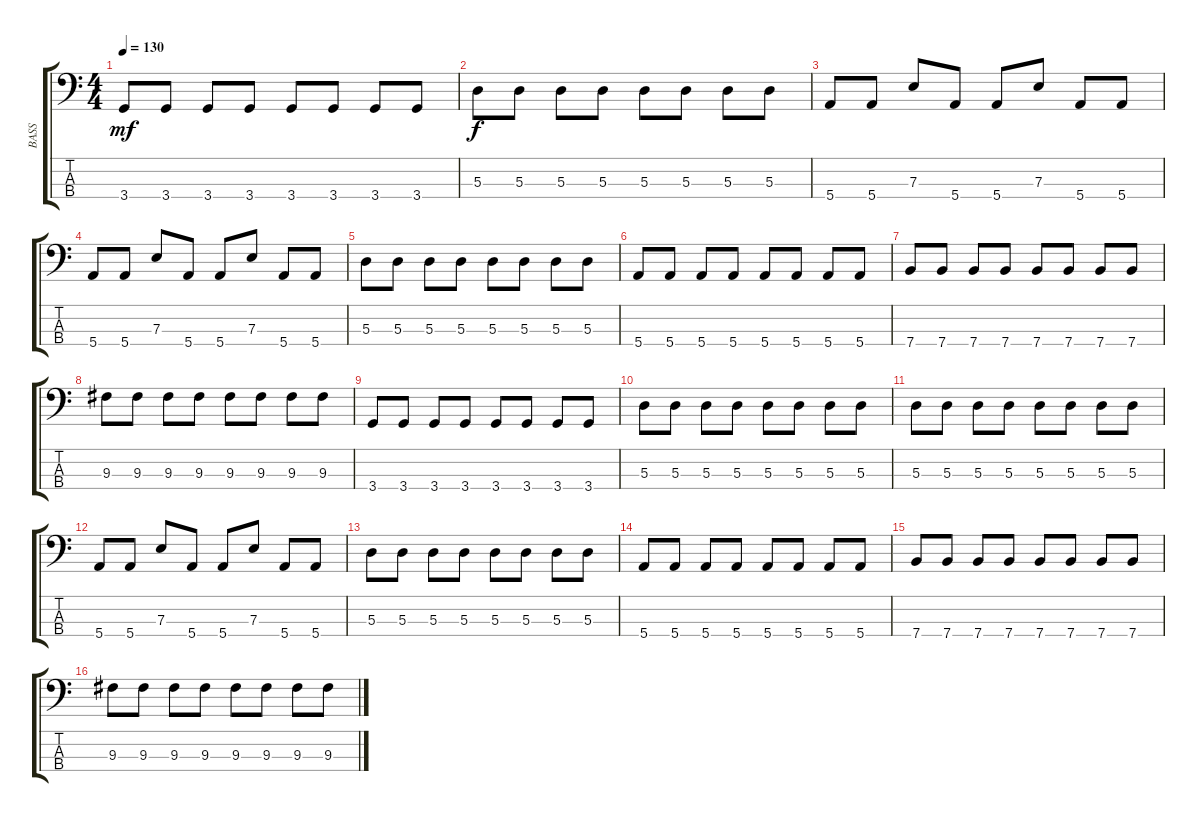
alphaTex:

\track ("BASS" "BASS") {instrument electricbasspick}
\staff {score tabs}
\tuning (G2 D2 A1 E1) {hide}
\ts (4 4)
\tempo 130
\clef f4
\ks c
3.4.8{dy mf} 3.4.8 3.4.8 3.4.8 3.4.8 3.4.8 3.4.8 3.4.8 |
5.3.8{dy f} 5.3.8 5.3.8 5.3.8 5.3.8 5.3.8 5.3.8 5.3.8 |
5.4.8 5.4.8 7.3.8 5.4.8 5.4.8 7.3.8 5.4.8 5.4.8 |
5.4.8 5.4.8 7.3.8 5.4.8 5.4.8 7.3.8 5.4.8 5.4.8 |
5.3.8 5.3.8 5.3.8 5.3.8 5.3.8 5.3.8 5.3.8 5.3.8 |
5.4.8 5.4.8 5.4.8 5.4.8 5.4.8 5.4.8 5.4.8 5.4.8 |
7.4.8 7.4.8 7.4.8 7.4.8 7.4.8 7.4.8 7.4.8 7.4.8 |
9.3.8 9.3.8 9.3.8 9.3.8 9.3.8 9.3.8 9.3.8 9.3.8 |
3.4.8 3.4.8 3.4.8 3.4.8 3.4.8 3.4.8 3.4.8 3.4.8 |
5.3.8 5.3.8 5.3.8 5.3.8 5.3.8 5.3.8 5.3.8 5.3.8 |
5.3.8 5.3.8 5.3.8 5.3.8 5.3.8 5.3.8 5.3.8 5.3.8 |
5.4.8 5.4.8 7.3.8 5.4.8 5.4.8 7.3.8 5.4.8 5.4.8 |
5.3.8 5.3.8 5.3.8 5.3.8 5.3.8 5.3.8 5.3.8 5.3.8 |
5.4.8 5.4.8 5.4.8 5.4.8 5.4.8 5.4.8 5.4.8 5.4.8 |
7.4.8 7.4.8 7.4.8 7.4.8 7.4.8 7.4.8 7.4.8 7.4.8 |
9.3.8 9.3.8 9.3.8 9.3.8 9.3.8 9.3.8 9.3.8 9.3.8
